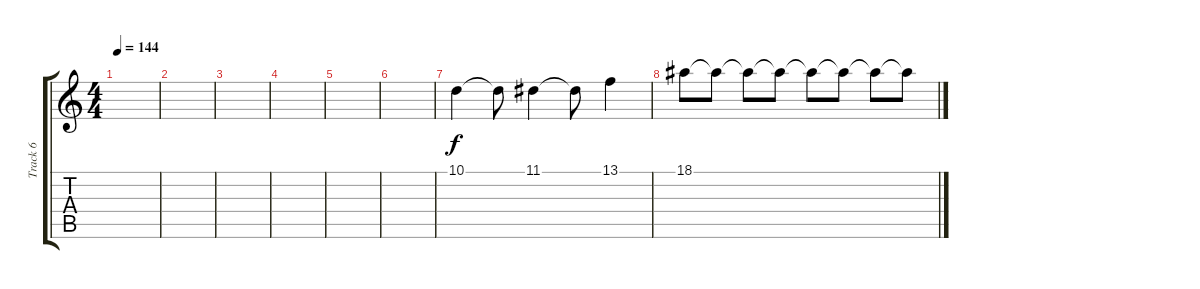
\track ("Track 6" "Track 6") {instrument lead1square}
\staff {score tabs}
\tuning (E4 B3 G3 D3 A2 E2) {hide}
\ts (4 4)
\tempo 144
\clef g2
\ks c
|
|
|
|
|
|
10.1.4 10.1{t}.8 11.1.4 11.1{t}.8 13.1.4 |
18.1.8 18.1{t}.8 18.1{t}.8 18.1{t}.8 18.1{t}.8 18.1{t}.8 18.1{t}.8 18.1{t}.8
